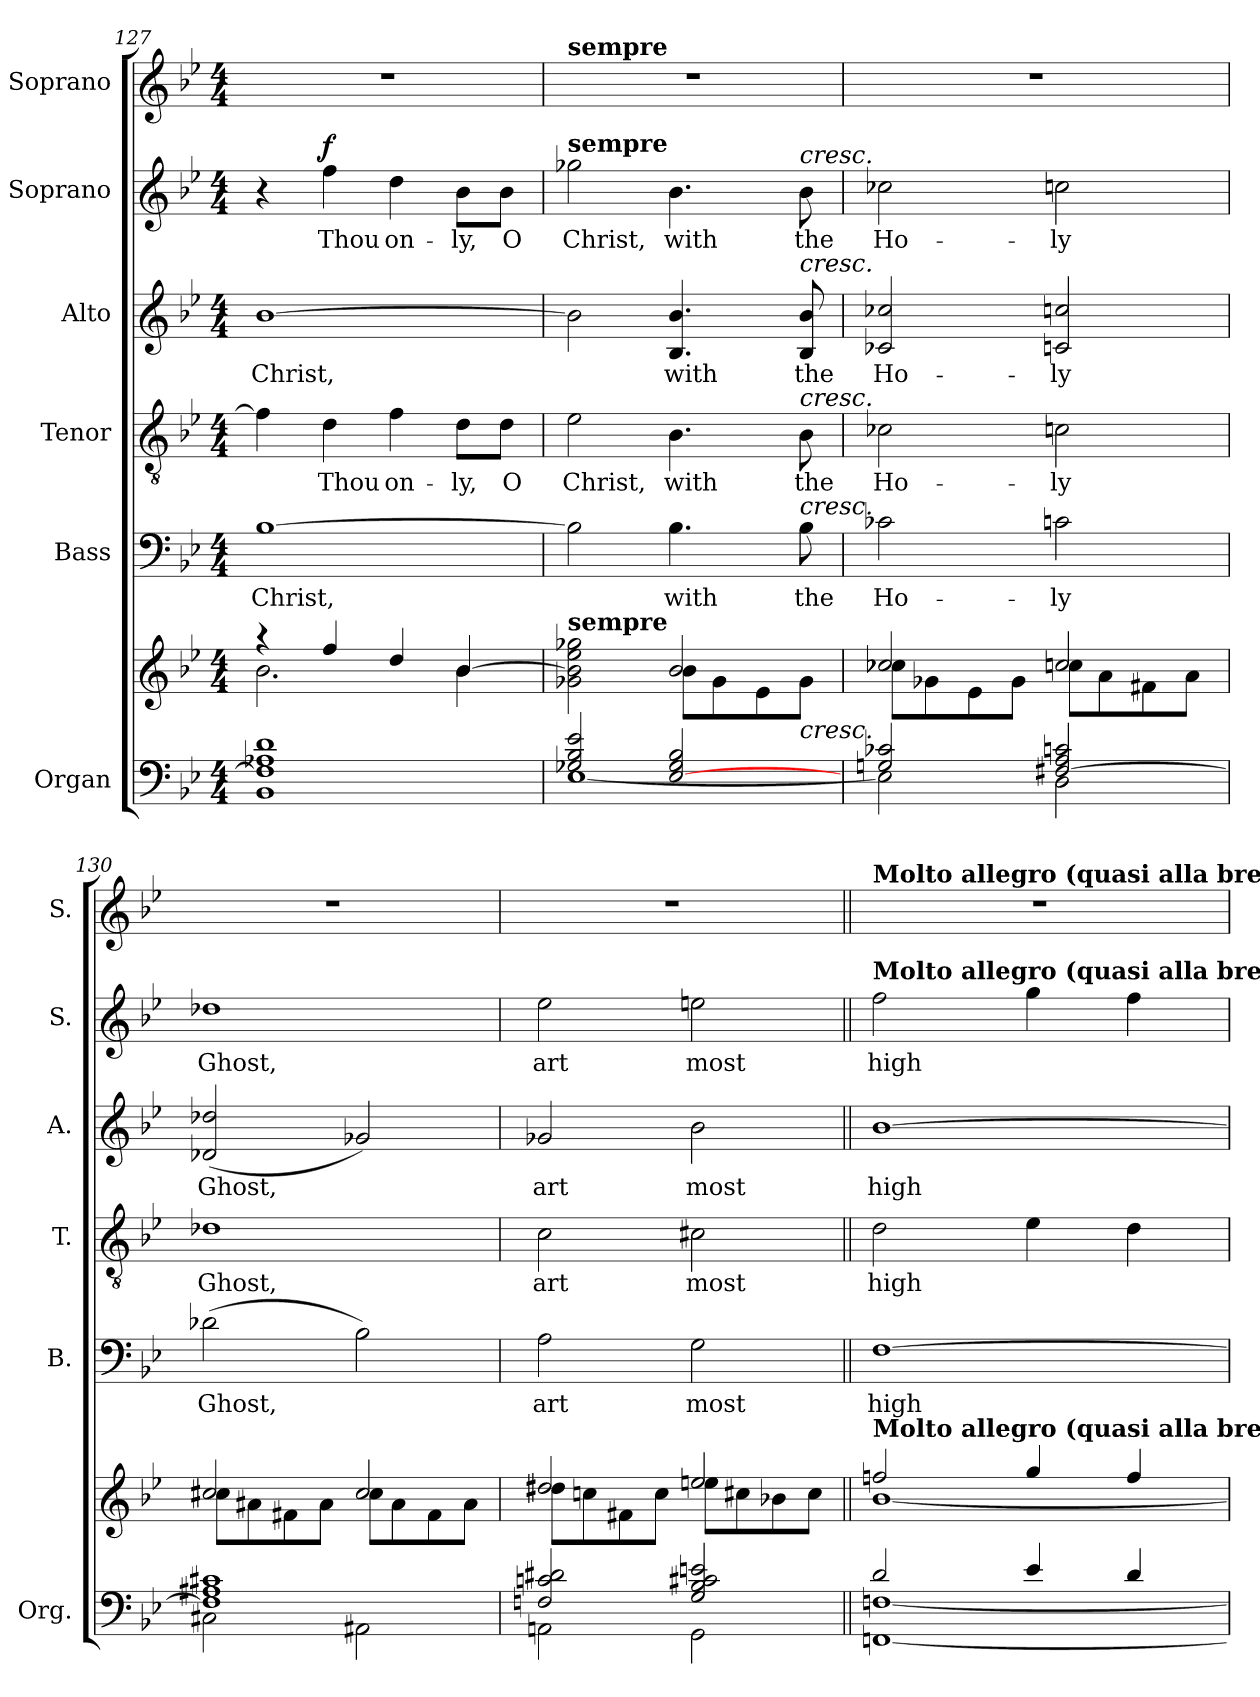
**kern	**kern	**kern	**text	**kern	**text	**kern	**text	**kern	**text	**dynam	**kern
*part6	*part6	*part5	*part5	*part4	*part4	*part3	*part3	*part2	*part2	*part2	*part1
*staff7	*staff6	*staff5	*staff5	*staff4	*staff4	*staff3	*staff3	*staff2	*staff2	*staff2	*staff1
*I"Organ	*	*I"Bass	*	*I"Tenor	*	*I"Alto	*	*I"Soprano	*	*	*I"Soprano
*I'Org.	*	*I'B.	*	*I'T.	*	*I'A.	*	*I'S.	*	*	*I'S.
*clefF4	*clefG2	*clefF4	*	*clefGv2	*	*clefG2	*	*clefG2	*	*	*clefG2
*	*	*	*	*ITrd7c12	*	*	*	*	*	*	*
*k[b-e-]	*k[b-e-]	*k[b-e-]	*	*k[b-e-]	*	*k[b-e-]	*	*k[b-e-]	*	*	*k[b-e-]
*B-:	*B-:	*B-:	*	*B-:	*	*B-:	*	*B-:	*	*	*B-:
*M4/4	*M4/4	*M4/4	*	*M4/4	*	*M4/4	*	*M4/4	*	*	*M4/4
=127	=127	=127	=127	=127	=127	=127	=127	=127	=127	=127	=127
*	*^	*	*	*	*	*	*	*	*	*	*
!	!	!	!	!LO:LY:b:color=#000000	!	!	!	!	!	!	!	!
!	!	!	!	!	!	!	!	!LO:LY:b:color=#000000	!	!	!	!
1BB-i 1Fi] 1A-Xi 1di	4r	2.b-i\	[1B-i	Christ,	4Fi\]	.	[1b-i	Christ,	4r	.	.	1r
!	!	!	!	!	!	!LO:LY:b:color=#000000	!	!	!	!	!	!
!	!	!	!	!	!	!	!	!	!	!LO:LY:b:color=#000000	!	!
.	4ffi/	.	.	.	4Di\	Thou	.	.	4ffi\	Thou	f	.
!	!	!	!	!	!	!LO:LY:b:color=#000000	!	!	!	!	!	!
!	!	!	!	!	!	!	!	!	!	!LO:LY:b:color=#000000	!	!
.	4ddi/	.	.	.	4Fi\	on-	.	.	4ddi\	on-	.	.
!	!	!	!	!	!	!LO:LY:b:color=#000000	!	!	!	!	!	!
!	!	!	!	!	!	!	!	!	!	!LO:LY:b:color=#000000	!	!
.	[4b-i/	4b-i\	.	.	8Di\L	-ly,	.	.	8b-i\L	-ly,	.	.
!	!	!	!	!	!	!LO:LY:b:color=#000000	!	!	!	!	!	!
!	!	!	!	!	!	!	!	!	!	!LO:LY:b:color=#000000	!	!
.	.	.	.	.	8Di\J	O	.	.	8b-i\J	O	.	.
!!LO:LB:g=z
=128	=128	=128	=128	=128	=128	=128	=128	=128	=128	=128	=128	=128
*^	*	*	*	*	*	*	*	*	*	*	*	*
!	!	!	!	!	!	!	!LO:LY:b:color=#000000	!	!	!	!	!	!
!	!	!	!	!	!	!	!	!	!	!	!	!	!LO:TX:a:B:t=sempre
!	!	!	!	!	!	!	!	!	!	!LO:TX:a:B:t=sempre	!	!	!
!	!	!LO:TX:a:B:t=sempre	!	!	!	!	!	!	!	!	!	!	!
!	!	!	!	!	!	!	!	!	!	!	!LO:LY:b:color=#000000	!	!
2G-Xi/ 2B-i 2e-i	[1E-i	2ryy	2g-Xi\ 2b-i] 2ee-i 2gg-Xi	2B-i\]	.	2E-i\	Christ,	2b-i\]	.	2gg-Xi\	Christ,	.	1r
!	!	!	!	!	!LO:LY:b:color=#000000	!	!	!	!	!	!	!	!
!	!	!	!	!	!	!	!LO:LY:b:color=#000000	!	!	!	!	!	!
!	!	!	!	!	!	!	!	!	!LO:LY:b:color=#000000	!	!	!	!
!	!	!	!	!	!	!	!	!	!	!	!LO:LY:b:color=#000000	!	!
[2E-i/ 2G-i 2B-i	.	2b-i/	8b-i\L	4.B-i\	with	4.BB-i\	with	4.B-i/ 4.b-i	with	4.b-i\	with	.	.
.	.	.	8g-i\	.	.	.	.	.	.	.	.	.	.
.	.	.	8e-i\	.	.	.	.	.	.	.	.	.	.
!	!	!	!	!	!LO:LY:b:color=#000000	!	!	!	!	!	!	!	!
!	!	!	!	!	!	!	!LO:LY:b:color=#000000	!	!	!	!	!	!
!	!	!	!	!	!	!	!	!	!LO:LY:b:color=#000000	!	!	!	!
!	!	!	!	!	!	!	!	!	!	!LO:TX:a:i:t=cresc.	!	!	!
!	!	!	!	!	!	!	!	!LO:TX:a:i:t=cresc.	!	!	!	!	!
!	!	!	!	!	!	!LO:TX:a:i:t=cresc.	!	!	!	!	!	!	!
!	!	!	!	!LO:TX:a:i:t=cresc.	!	!	!	!	!	!	!	!	!
!	!	!	!LO:TX:b:i:t=cresc.	!	!	!	!	!	!	!	!	!	!
!	!	!	!	!	!	!	!	!	!	!	!LO:LY:b:color=#000000	!	!
.	.	.	8g-i\J	8B-i\	the	8BB-i\	the	8B-i/ 8b-i	the	8b-i\	the	.	.
=129	=129	=129	=129	=129	=129	=129	=129	=129	=129	=129	=129	=129	=129
!	!	!	!	!	!LO:LY:b:color=#000000	!	!	!	!	!	!	!	!
!	!	!	!	!	!	!	!LO:LY:b:color=#000000	!	!	!	!	!	!
!	!	!	!	!	!	!	!	!	!LO:LY:b:color=#000000	!	!	!	!
!	!	!	!	!	!	!	!	!	!	!	!LO:LY:b:color=#000000	!	!
2Gni/ 2c-Xi	2E-i\]	2cc-Xi/	8cc-i\L	2c-Xi\	Ho-	2C-Xi\	Ho-	2c-Xi/ 2cc-Xi	Ho-	2cc-Xi\	Ho-	.	1r
.	.	.	8g-Xi\	.	.	.	.	.	.	.	.	.	.
.	.	.	8e-i\	.	.	.	.	.	.	.	.	.	.
.	.	.	8g-i\J	.	.	.	.	.	.	.	.	.	.
!	!	!	!	!	!LO:LY:b:color=#000000	!	!	!	!	!	!	!	!
!	!	!	!	!	!	!	!LO:LY:b:color=#000000	!	!	!	!	!	!
!	!	!	!	!	!	!	!	!	!LO:LY:b:color=#000000	!	!	!	!
!	!	!	!	!	!	!	!	!	!	!	!LO:LY:b:color=#000000	!	!
[2F#Xi/ 2Ai 2cni	2Di\	2ccni/	8cci\L	2cni\	-ly	2Cni\	-ly	2cni/ 2ccni	-ly	2ccni\	-ly	.	.
.	.	.	8ai\	.	.	.	.	.	.	.	.	.	.
.	.	.	8f#Xi\	.	.	.	.	.	.	.	.	.	.
.	.	.	8ai\J	.	.	.	.	.	.	.	.	.	.
=130	=130	=130	=130	=130	=130	=130	=130	=130	=130	=130	=130	=130	=130
!	!	!	!	!	!LO:LY:b:color=#000000	!	!	!	!	!	!	!	!
!	!	!	!	!	!	!	!LO:LY:b:color=#000000	!	!	!	!	!	!
!	!	!	!	!	!	!	!	!	!LO:LY:b:color=#000000	!	!	!	!
!	!	!	!	!	!	!	!	!	!	!	!LO:LY:b:color=#000000	!	!
1F#i] 1A#Xi 1c#Xi	2C#Xi\	2cc#Xi/	8cc#i\L	(2d-Xi\	Ghost,	1D-Xi	Ghost,	(2d-Xi/ 2dd-Xi	Ghost,	1dd-Xi	Ghost,	.	1r
.	.	.	8a#Xi\	.	.	.	.	.	.	.	.	.	.
.	.	.	8f#Xi\	.	.	.	.	.	.	.	.	.	.
.	.	.	8a#i\J	.	.	.	.	.	.	.	.	.	.
.	2AA#Xi\	2cc#i/	8cc#i\L	2B-i\)	.	.	.	2g-Xi/)	.	.	.	.	.
.	.	.	8a#i\	.	.	.	.	.	.	.	.	.	.
.	.	.	8f#i\	.	.	.	.	.	.	.	.	.	.
.	.	.	8a#i\J	.	.	.	.	.	.	.	.	.	.
=131	=131	=131	=131	=131	=131	=131	=131	=131	=131	=131	=131	=131	=131
!	!	!	!	!	!LO:LY:b:color=#000000	!	!	!	!	!	!	!	!
!	!	!	!	!	!	!	!LO:LY:b:color=#000000	!	!	!	!	!	!
!	!	!	!	!	!	!	!	!	!LO:LY:b:color=#000000	!	!	!	!
!	!	!	!	!	!	!	!	!	!	!	!LO:LY:b:color=#000000	!	!
2Fni/ 2cni 2d#Xi	2AAni\	2dd#Xi/	8dd#i\L	2Ai\	art	2Ci\	art	2g-Xi/	art	2ee-i\	art	.	1r
.	.	.	8ccni\	.	.	.	.	.	.	.	.	.	.
.	.	.	8f#Xi\	.	.	.	.	.	.	.	.	.	.
.	.	.	8cci\J	.	.	.	.	.	.	.	.	.	.
!	!	!	!	!	!LO:LY:b:color=#000000	!	!	!	!	!	!	!	!
!	!	!	!	!	!	!	!LO:LY:b:color=#000000	!	!	!	!	!	!
!	!	!	!	!	!	!	!	!	!LO:LY:b:color=#000000	!	!	!	!
!	!	!	!	!	!	!	!	!	!	!	!LO:LY:b:color=#000000	!	!
2Gi/ 2B-i 2c#Xi 2eni	2GGi\	2eeni/	8eei\L	2Gi\	most	2C#Xi\	most	2b-i\	most	2eeni\	most	.	.
.	.	.	8cc#Xi\	.	.	.	.	.	.	.	.	.	.
.	.	.	8b-Xi\	.	.	.	.	.	.	.	.	.	.
.	.	.	8cc#i\J	.	.	.	.	.	.	.	.	.	.
!!LO:PB:g=z
=132||	=132||	=132||	=132||	=132||	=132||	=132||	=132||	=132||	=132||	=132||	=132||	=132||	=132||
!	!	!	!	!	!LO:LY:b:color=#000000	!	!	!	!	!	!	!	!
!	!	!	!	!	!	!	!LO:LY:b:color=#000000	!	!	!	!	!	!
!	!	!	!	!	!	!	!	!	!LO:LY:b:color=#000000	!	!	!	!
*	*	*MM120	*	*	*	*	*	*	*	*MM120	*	*	*MM120
!	!	!	!	!	!	!	!	!	!	!	!	!	!LO:TX:a:B:t=Molto allegro (quasi alla breve)
!	!	!	!	!	!	!	!	!	!	!LO:TX:a:B:t=Molto allegro (quasi alla breve)	!	!	!
!	!	!LO:TX:a:B:t=Molto allegro (quasi alla breve)	!	!	!	!	!	!	!	!	!	!	!
!	!	!	!	!	!	!	!	!	!	!	!LO:LY:b:color=#000000	!	!
2di/	[1FFni [1Fni	2ffni/	[1b-i	[1Fi	high	2Di\	high	[1b-i	high	2ffi\	high	.	1r
4e-i/	.	4ggi/	.	.	.	4E-i\	.	.	.	4ggi\	.	.	.
4di/	.	4ffi/	.	.	.	4Di\	.	.	.	4ffi\	.	.	.
*v	*v	*	*	*	*	*	*	*	*	*	*	*	*
*	*v	*v	*	*	*	*	*	*	*	*	*	*
=	=	=	=	=	=	=	=	=	=	=	=
*-	*-	*-	*-	*-	*-	*-	*-	*-	*-	*-	*-
